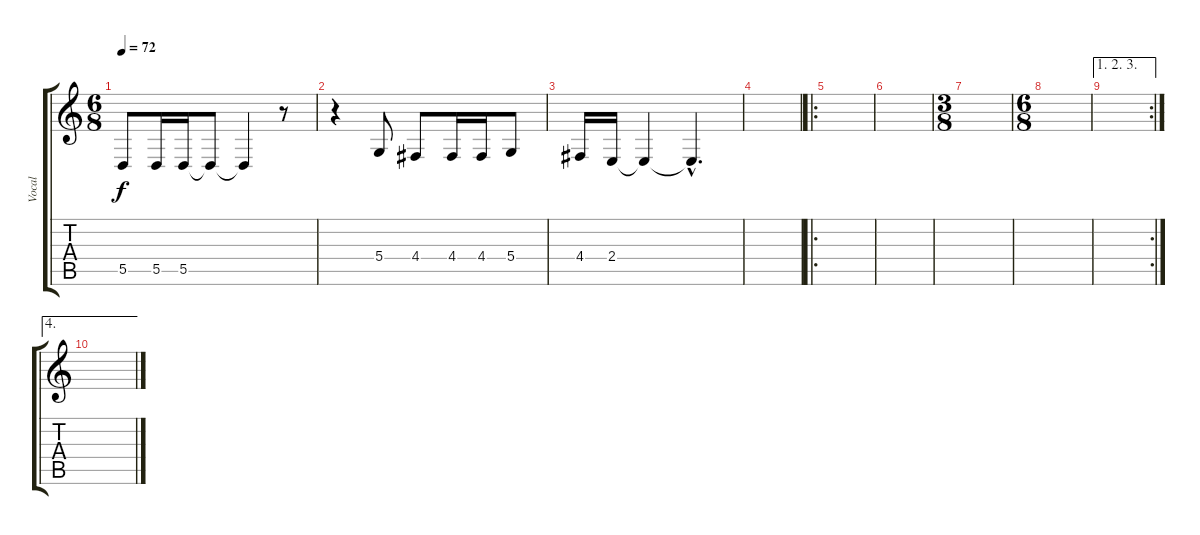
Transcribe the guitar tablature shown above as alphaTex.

\track ("Vocal" "Vocal") {instrument choiraahs}
\staff {score tabs}
\tuning (E4 B3 G3 D3 A2 E2) {hide}
\ts (6 8)
\tempo 72
\clef g2
\ks c
5.5.8{dy f} 5.5.16 5.5.16 5.5{t}.8 5.5{t}.4 r.8 |
r.4 5.4.8 4.4.8 4.4.16 4.4.16 5.4.8 |
4.4.16 2.4.16 2.4{t}.4 2.4{hac t}.4{d} |
|
\ro
|
|
\ts (3 8)
|
\ts (6 8)
|
\ae (1 2 3)
\rc 2
|
\ae 4
